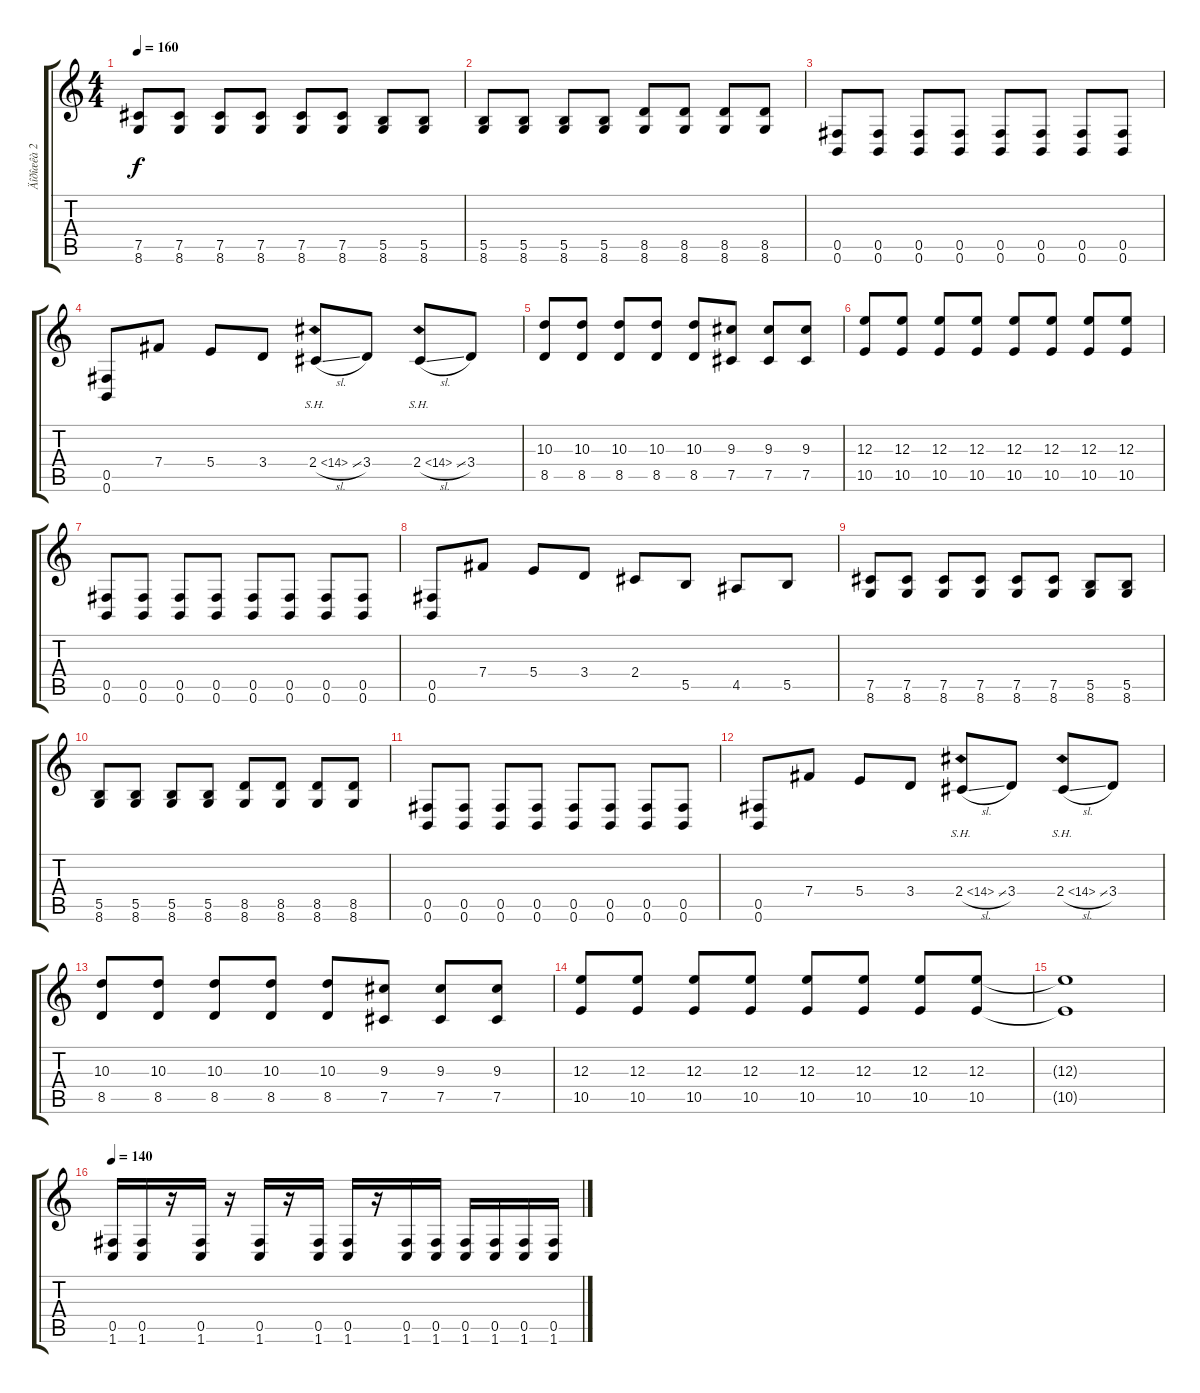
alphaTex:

\track ("Äîðîæêà 2" "Äîðîæêà 2") {instrument distortionguitar}
\staff {score tabs}
\tuning (Db4 Ab3 E3 B2 Gb2 B1) {hide}
\ts (4 4)
\tempo 160
\clef g2
\ks c
(7.5 8.6).8{dy f} (7.5 8.6).8 (7.5 8.6).8 (7.5 8.6).8 (7.5 8.6).8 (7.5 8.6).8 (5.5 8.6).8 (5.5 8.6).8 |
(5.5 8.6).8 (5.5 8.6).8 (5.5 8.6).8 (5.5 8.6).8 (8.5 8.6).8 (8.5 8.6).8 (8.5 8.6).8 (8.5 8.6).8 |
(0.5 0.6).8 (0.5 0.6).8 (0.5 0.6).8 (0.5 0.6).8 (0.5 0.6).8 (0.5 0.6).8 (0.5 0.6).8 (0.5 0.6).8 |
(0.5 0.6).8 7.4.8 5.4.8 3.4.8 2.4{sh 12 sl}.8 3.4.8 2.4{sh 12 sl}.8 3.4.8 |
(10.3 8.5).8 (10.3 8.5).8 (10.3 8.5).8 (10.3 8.5).8 (10.3 8.5).8 (9.3 7.5).8 (9.3 7.5).8 (9.3 7.5).8 |
(12.3 10.5).8 (12.3 10.5).8 (12.3 10.5).8 (12.3 10.5).8 (12.3 10.5).8 (12.3 10.5).8 (12.3 10.5).8 (12.3 10.5).8 |
(0.5 0.6).8 (0.5 0.6).8 (0.5 0.6).8 (0.5 0.6).8 (0.5 0.6).8 (0.5 0.6).8 (0.5 0.6).8 (0.5 0.6).8 |
(0.5 0.6).8 7.4.8 5.4.8 3.4.8 2.4.8 5.5.8 4.5.8 5.5.8 |
(7.5 8.6).8 (7.5 8.6).8 (7.5 8.6).8 (7.5 8.6).8 (7.5 8.6).8 (7.5 8.6).8 (5.5 8.6).8 (5.5 8.6).8 |
(5.5 8.6).8 (5.5 8.6).8 (5.5 8.6).8 (5.5 8.6).8 (8.5 8.6).8 (8.5 8.6).8 (8.5 8.6).8 (8.5 8.6).8 |
(0.5 0.6).8 (0.5 0.6).8 (0.5 0.6).8 (0.5 0.6).8 (0.5 0.6).8 (0.5 0.6).8 (0.5 0.6).8 (0.5 0.6).8 |
(0.5 0.6).8 7.4.8 5.4.8 3.4.8 2.4{sh 12 sl}.8 3.4.8 2.4{sh 12 sl}.8 3.4.8 |
(10.3 8.5).8 (10.3 8.5).8 (10.3 8.5).8 (10.3 8.5).8 (10.3 8.5).8 (9.3 7.5).8 (9.3 7.5).8 (9.3 7.5).8 |
(12.3 10.5).8 (12.3 10.5).8 (12.3 10.5).8 (12.3 10.5).8 (12.3 10.5).8 (12.3 10.5).8 (12.3 10.5).8 (12.3 10.5).8 |
(12.3{t} 10.5{t}).1 |
\tempo 140
(0.5 1.6).16 (0.5 1.6).16 r.16 (0.5 1.6).16 r.16 (0.5 1.6).16 r.16 (0.5 1.6).16 (0.5 1.6).16 r.16 (0.5 1.6).16 (0.5 1.6).16 (0.5 1.6).16 (0.5 1.6).16 (0.5 1.6).16 (0.5 1.6).16
